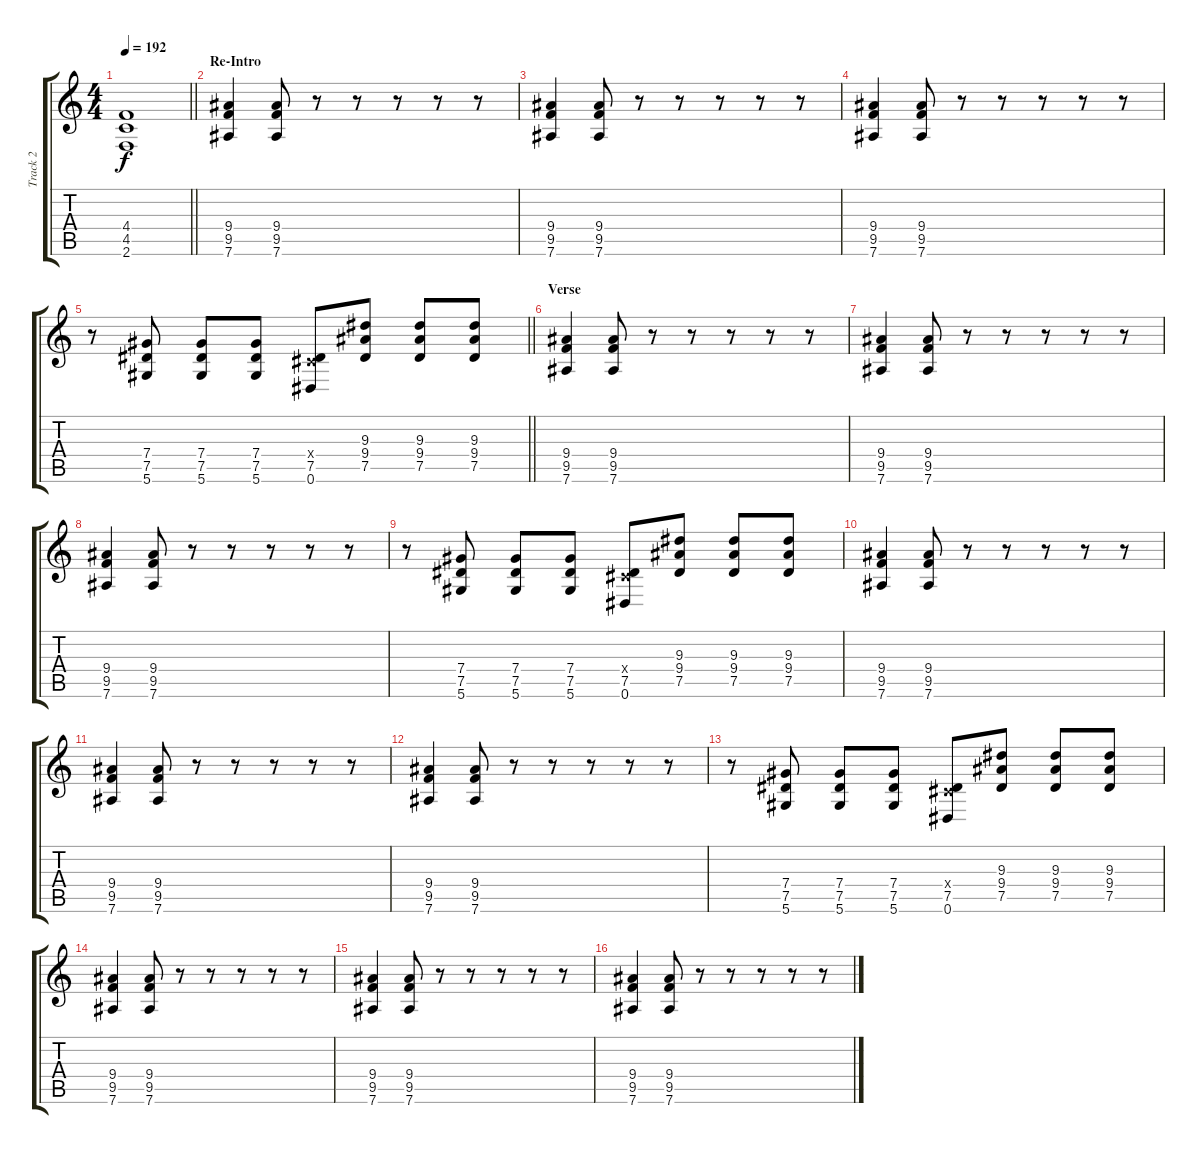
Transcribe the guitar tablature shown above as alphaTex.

\track ("Track 2" "Track 2") {instrument distortionguitar}
\staff {score tabs}
\tuning (Eb4 Bb3 Gb3 Db3 Ab2 Eb2) {hide}
\ts (4 4)
\tempo 192
\clef g2
\barLineRight lightlight
\ks c
(4.4{t} 4.5{t} 2.6{t}).1{dy f} |
\section ("" "Re-Intro")
(9.4 9.5 7.6).4 (9.4 9.5 7.6).8 r.8 r.8 r.8 r.8 r.8 |
(9.4 9.5 7.6).4 (9.4 9.5 7.6).8 r.8 r.8 r.8 r.8 r.8 |
(9.4 9.5 7.6).4 (9.4 9.5 7.6).8 r.8 r.8 r.8 r.8 r.8 |
\barLineRight lightlight
r.8 (7.4 7.5 5.6).8 (7.4 7.5 5.6).8 (7.4 7.5 5.6).8 (0.4{x} 7.5 0.6).8 (9.3 9.4 7.5).8 (9.3 9.4 7.5).8 (9.3 9.4 7.5).8 |
\section ("" "Verse")
(9.4 9.5 7.6).4 (9.4 9.5 7.6).8 r.8 r.8 r.8 r.8 r.8 |
(9.4 9.5 7.6).4 (9.4 9.5 7.6).8 r.8 r.8 r.8 r.8 r.8 |
(9.4 9.5 7.6).4 (9.4 9.5 7.6).8 r.8 r.8 r.8 r.8 r.8 |
r.8 (7.4 7.5 5.6).8 (7.4 7.5 5.6).8 (7.4 7.5 5.6).8 (0.4{x} 7.5 0.6).8 (9.3 9.4 7.5).8 (9.3 9.4 7.5).8 (9.3 9.4 7.5).8 |
(9.4 9.5 7.6).4 (9.4 9.5 7.6).8 r.8 r.8 r.8 r.8 r.8 |
(9.4 9.5 7.6).4 (9.4 9.5 7.6).8 r.8 r.8 r.8 r.8 r.8 |
(9.4 9.5 7.6).4 (9.4 9.5 7.6).8 r.8 r.8 r.8 r.8 r.8 |
r.8 (7.4 7.5 5.6).8 (7.4 7.5 5.6).8 (7.4 7.5 5.6).8 (0.4{x} 7.5 0.6).8 (9.3 9.4 7.5).8 (9.3 9.4 7.5).8 (9.3 9.4 7.5).8 |
(9.4 9.5 7.6).4 (9.4 9.5 7.6).8 r.8 r.8 r.8 r.8 r.8 |
(9.4 9.5 7.6).4 (9.4 9.5 7.6).8 r.8 r.8 r.8 r.8 r.8 |
(9.4 9.5 7.6).4 (9.4 9.5 7.6).8 r.8 r.8 r.8 r.8 r.8
